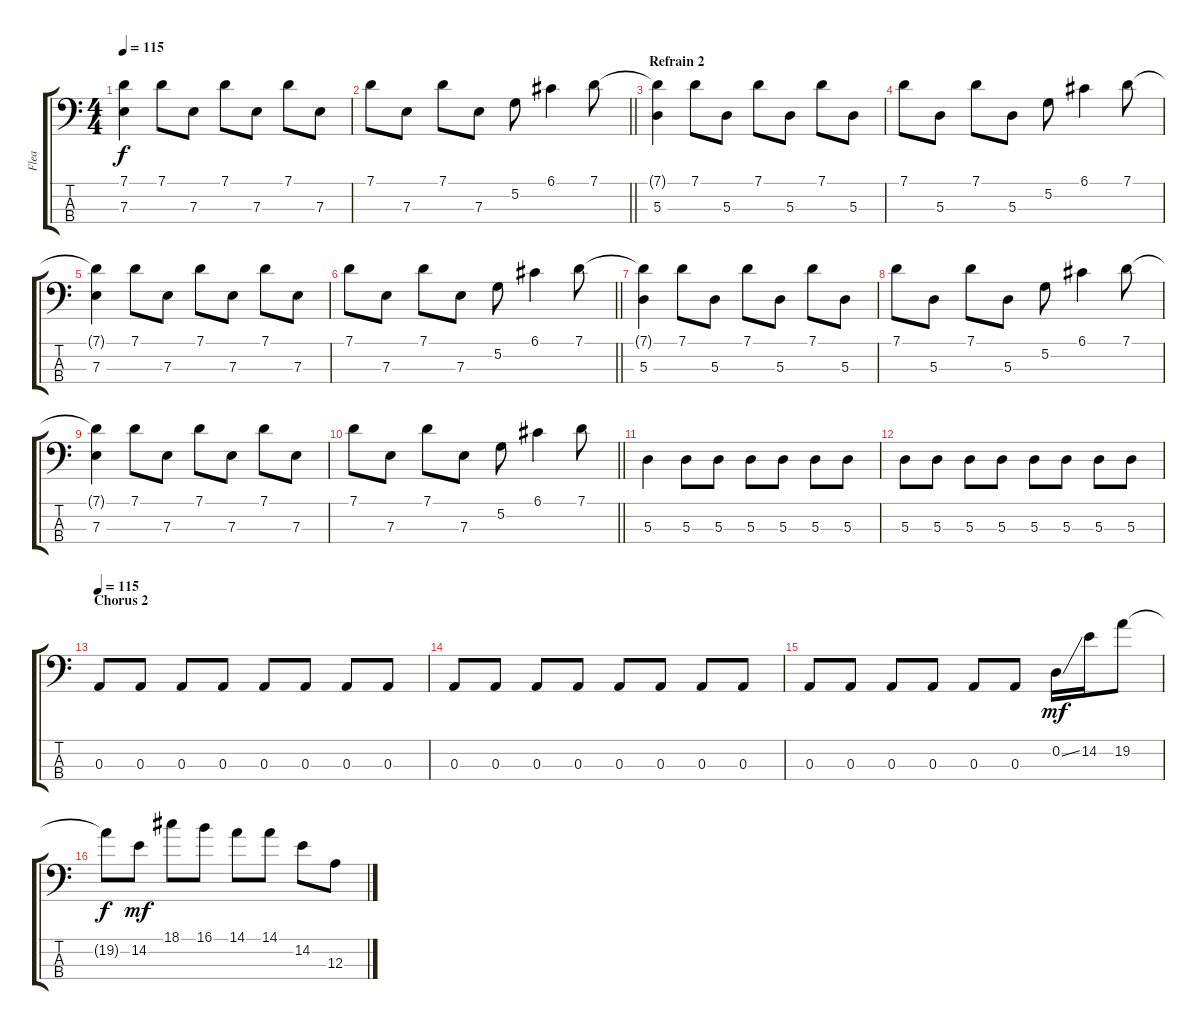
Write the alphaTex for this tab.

\track ("Flea" "Flea") {instrument electricbassfinger}
\staff {score tabs}
\tuning (G2 D2 A1 E1) {hide}
\ts (4 4)
\tempo 115
\clef f4
\ks c
(7.1{t} 7.3).4{dy f} 7.1.8 7.3.8 7.1.8 7.3.8 7.1.8 7.3.8 |
\barLineRight lightlight
7.1.8 7.3.8 7.1.8 7.3.8 5.2.8 6.1.4 7.1.8 |
\section ("" "Refrain 2")
(7.1{t} 5.3).4 7.1.8 5.3.8 7.1.8 5.3.8 7.1.8 5.3.8 |
7.1.8 5.3.8 7.1.8 5.3.8 5.2.8 6.1.4 7.1.8 |
(7.1{t} 7.3).4 7.1.8 7.3.8 7.1.8 7.3.8 7.1.8 7.3.8 |
\barLineRight lightlight
7.1.8 7.3.8 7.1.8 7.3.8 5.2.8 6.1.4 7.1.8 |
(7.1{t} 5.3).4 7.1.8 5.3.8 7.1.8 5.3.8 7.1.8 5.3.8 |
7.1.8 5.3.8 7.1.8 5.3.8 5.2.8 6.1.4 7.1.8 |
(7.1{t} 7.3).4 7.1.8 7.3.8 7.1.8 7.3.8 7.1.8 7.3.8 |
\barLineRight lightlight
7.1.8 7.3.8 7.1.8 7.3.8 5.2.8 6.1.4 7.1.8 |
5.3.4 5.3.8 5.3.8 5.3.8 5.3.8 5.3.8 5.3.8 |
5.3.8 5.3.8 5.3.8 5.3.8 5.3.8 5.3.8 5.3.8 5.3.8 |
\section ("" "Chorus 2")
\tempo 115
0.3.8 0.3.8 0.3.8 0.3.8 0.3.8 0.3.8 0.3.8 0.3.8 |
0.3.8 0.3.8 0.3.8 0.3.8 0.3.8 0.3.8 0.3.8 0.3.8 |
0.3.8 0.3.8 0.3.8 0.3.8 0.3.8 0.3.8 0.2{ss}.16{dy mf} 14.2.16 19.2.8 |
19.2{t}.8{dy f} 14.2.8{dy mf} 18.1.8 16.1.8 14.1.8 14.1.8 14.2.8 12.3.8
